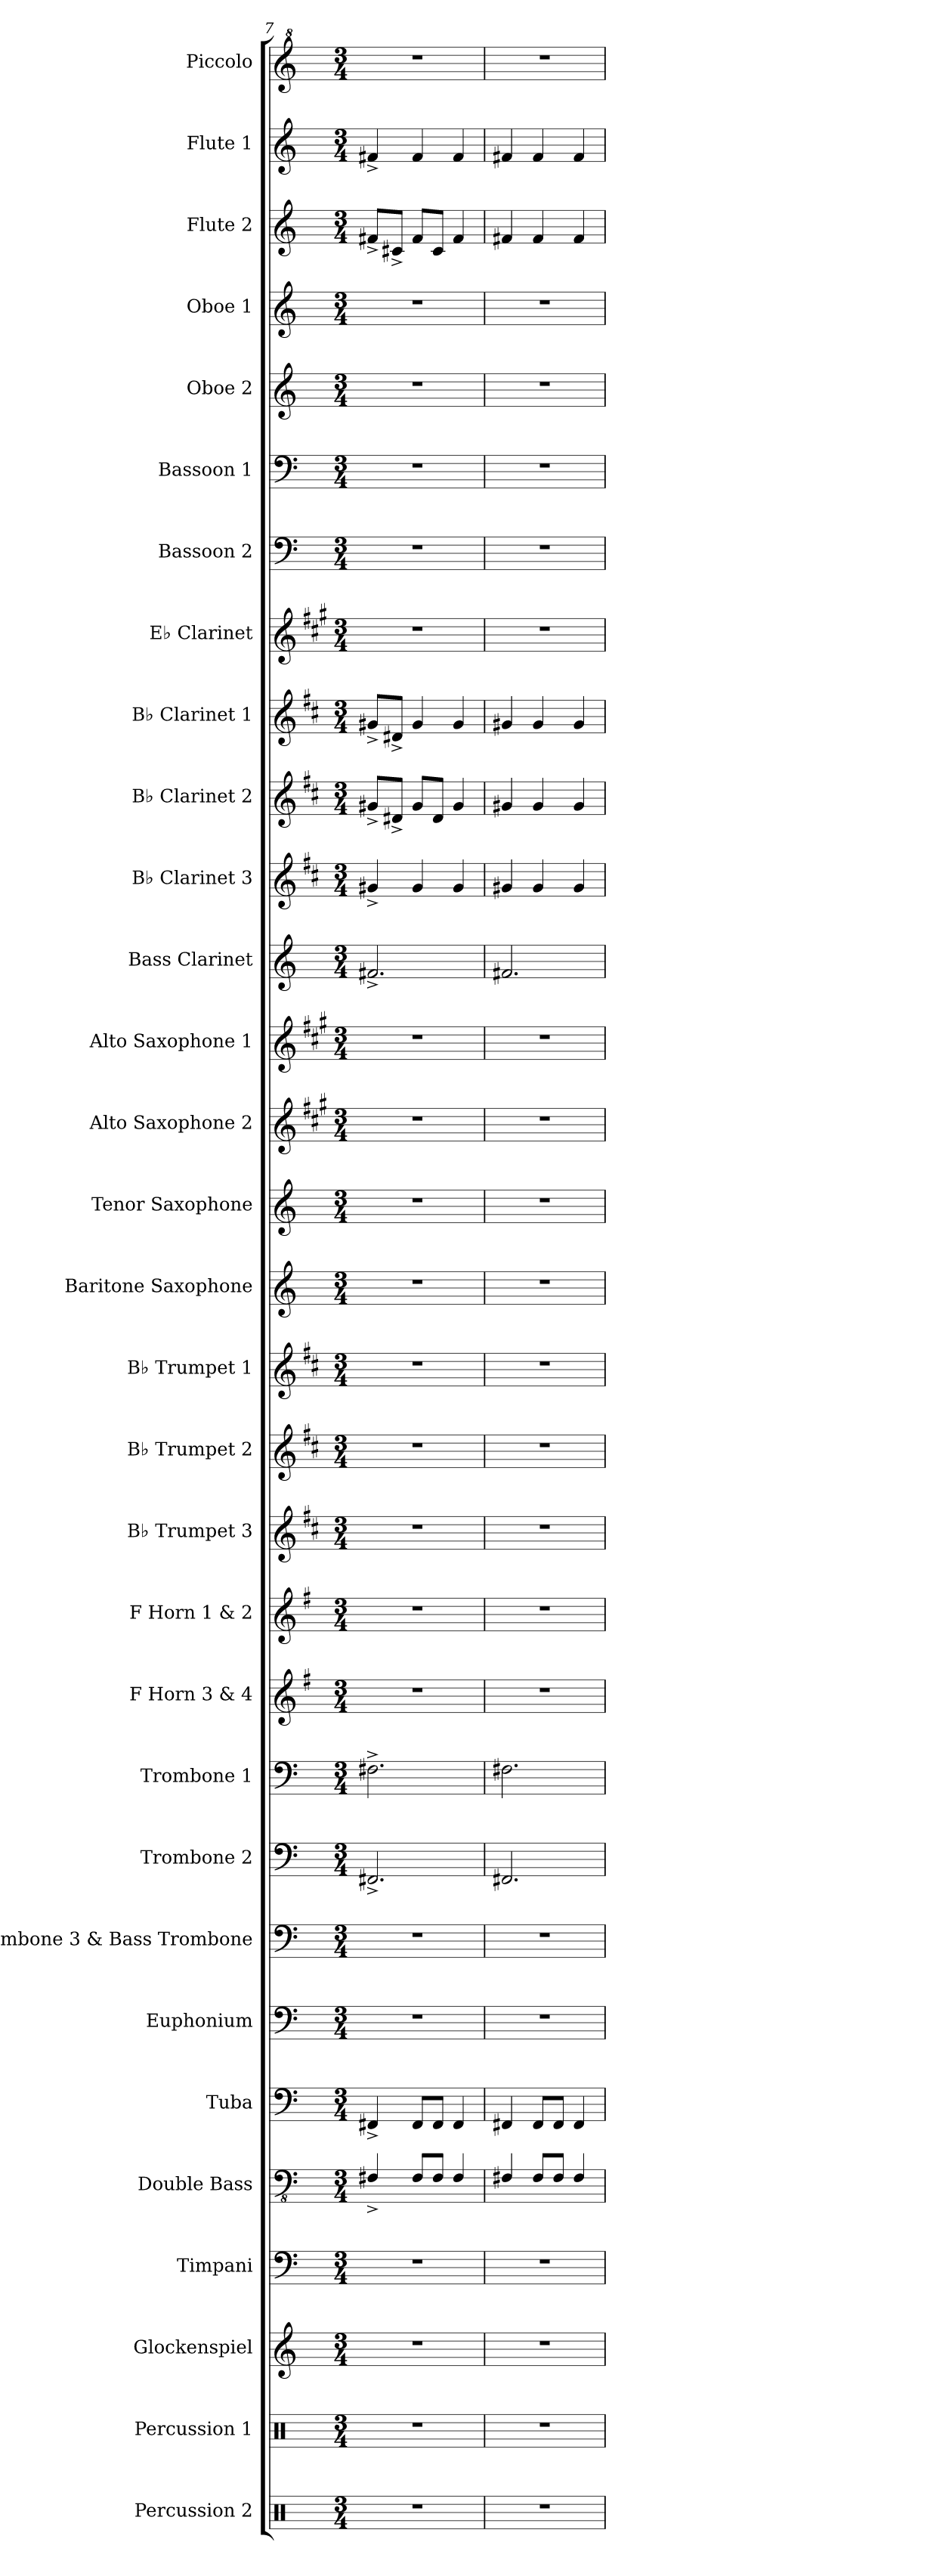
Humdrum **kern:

**kern	**kern	**kern	**kern	**kern	**kern	**kern	**kern	**kern	**kern	**kern	**kern	**kern	**kern	**kern	**kern	**kern	**kern	**kern	**kern	**kern	**kern	**kern	**kern	**kern	**kern	**kern	**kern	**kern	**kern	**kern
*part31	*part30	*part29	*part28	*part27	*part26	*part25	*part24	*part23	*part22	*part21	*part20	*part19	*part18	*part17	*part16	*part15	*part14	*part13	*part12	*part11	*part10	*part9	*part8	*part7	*part6	*part5	*part4	*part3	*part2	*part1
*staff31	*staff30	*staff29	*staff28	*staff27	*staff26	*staff25	*staff24	*staff23	*staff22	*staff21	*staff20	*staff19	*staff18	*staff17	*staff16	*staff15	*staff14	*staff13	*staff12	*staff11	*staff10	*staff9	*staff8	*staff7	*staff6	*staff5	*staff4	*staff3	*staff2	*staff1
*I"Percussion 2	*I"Percussion 1	*I"Glockenspiel	*I"Timpani	*I"Double Bass	*I"Tuba	*I"Euphonium	*I"Trombone 3 &amp; Bass Trombone	*I"Trombone 2	*I"Trombone 1	*I"F Horn 3 &amp; 4	*I"F Horn 1 &amp; 2	*I"B♭ Trumpet 3	*I"B♭ Trumpet 2	*I"B♭ Trumpet 1	*I"Baritone Saxophone	*I"Tenor Saxophone	*I"Alto Saxophone 2	*I"Alto Saxophone 1	*I"Bass Clarinet	*I"B♭ Clarinet 3	*I"B♭ Clarinet 2	*I"B♭ Clarinet 1	*I"E♭ Clarinet	*I"Bassoon 2	*I"Bassoon 1	*I"Oboe 2	*I"Oboe 1	*I"Flute 2	*I"Flute 1	*I"Piccolo
*I'Perc. 2	*I'Perc. 1	*I'Glk.	*I'Timp.	*I'Db.	*I'Tba.	*I'Euph.	*I'Tbn. 3 B. Tbn.	*I'Tbn. 2	*I'Tbn. 1	*I'F Hn. 3 4	*I'F Hn. 1 2	*I'B♭ Tpt. 3	*I'B♭ Tpt. 2	*I'B♭ Tpt. 1	*I'Bar. Sax.	*I'T. Sax.	*I'A. Sax. 2	*I'A. Sax. 1	*I'B. Cl.	*I'B♭ Cl. 3	*I'B♭ Cl. 2	*I'B♭ Cl. 1	*I'E♭ Cl.	*I'Bsn. 2	*I'Bsn. 1	*I'Ob. 2	*I'Ob. 1	*I'Fl. 2	*I'Fl. 1	*I'Picc.
*clefX	*clefX	*clefG2	*clefF4	*clefFv4	*clefF4	*clefF4	*clefF4	*clefF4	*clefF4	*clefG2	*clefG2	*clefG2	*clefG2	*clefG2	*clefG2	*clefG2	*clefG2	*clefG2	*clefG2	*clefG2	*clefG2	*clefG2	*clefG2	*clefF4	*clefF4	*clefG2	*clefG2	*clefG2	*clefG2	*clefG^2
*	*	*ITrd-14c-24	*	*ITrd7c12	*	*	*	*	*	*ITrd4c7	*ITrd4c7	*ITrd1c2	*ITrd1c2	*ITrd1c2	*ITrd12c21	*ITrd8c14	*ITrd5c9	*ITrd5c9	*ITrd8c14	*ITrd1c2	*ITrd1c2	*ITrd1c2	*ITrd-2c-3	*	*	*	*	*	*	*ITrd-7c-12
*k[]	*k[]	*k[]	*k[]	*k[]	*k[]	*k[]	*k[]	*k[]	*k[]	*k[]	*k[]	*k[]	*k[]	*k[]	*k[]	*k[]	*k[]	*k[]	*k[]	*k[]	*k[]	*k[]	*k[]	*k[]	*k[]	*k[]	*k[]	*k[]	*k[]	*k[]
*M3/4	*M3/4	*M3/4	*M3/4	*M3/4	*M3/4	*M3/4	*M3/4	*M3/4	*M3/4	*M3/4	*M3/4	*M3/4	*M3/4	*M3/4	*M3/4	*M3/4	*M3/4	*M3/4	*M3/4	*M3/4	*M3/4	*M3/4	*M3/4	*M3/4	*M3/4	*M3/4	*M3/4	*M3/4	*M3/4	*M3/4
=7	=7	=7	=7	=7	=7	=7	=7	=7	=7	=7	=7	=7	=7	=7	=7	=7	=7	=7	=7	=7	=7	=7	=7	=7	=7	=7	=7	=7	=7	=7
2.r	2.r	2.r	2.r	4FFF#X^/	4FF#X^/	2.r	2.r	2.FF#X^/	2.F#X^\	2.r	2.r	2.r	2.r	2.r	2.r	2.r	2.r	2.r	2.F#X^/	4f#X^/	8f#X^/L	8f#X^/L	2.r	2.r	2.r	2.r	2.r	8f#X^/L	4f#X^/	2.r
.	.	.	.	.	.	.	.	.	.	.	.	.	.	.	.	.	.	.	.	.	8c#X^/J	8c#X^/J	.	.	.	.	.	8c#X^/J	.	.
.	.	.	.	8FFF#/L	8FF#/L	.	.	.	.	.	.	.	.	.	.	.	.	.	.	4f#/	8f#/L	4f#/	.	.	.	.	.	8f#/L	4f#/	.
.	.	.	.	8FFF#/J	8FF#/J	.	.	.	.	.	.	.	.	.	.	.	.	.	.	.	8c#/J	.	.	.	.	.	.	8c#/J	.	.
.	.	.	.	4FFF#/	4FF#/	.	.	.	.	.	.	.	.	.	.	.	.	.	.	4f#/	4f#/	4f#/	.	.	.	.	.	4f#/	4f#/	.
=8	=8	=8	=8	=8	=8	=8	=8	=8	=8	=8	=8	=8	=8	=8	=8	=8	=8	=8	=8	=8	=8	=8	=8	=8	=8	=8	=8	=8	=8	=8
2.r	2.r	2.r	2.r	4FFF#X/	4FF#X/	2.r	2.r	2.FF#X/	2.F#X\	2.r	2.r	2.r	2.r	2.r	2.r	2.r	2.r	2.r	2.F#X/	4f#X/	4f#X/	4f#X/	2.r	2.r	2.r	2.r	2.r	4f#X/	4f#X/	2.r
.	.	.	.	8FFF#/L	8FF#/L	.	.	.	.	.	.	.	.	.	.	.	.	.	.	4f#/	4f#/	4f#/	.	.	.	.	.	4f#/	4f#/	.
.	.	.	.	8FFF#/J	8FF#/J	.	.	.	.	.	.	.	.	.	.	.	.	.	.	.	.	.	.	.	.	.	.	.	.	.
.	.	.	.	4FFF#/	4FF#/	.	.	.	.	.	.	.	.	.	.	.	.	.	.	4f#/	4f#/	4f#/	.	.	.	.	.	4f#/	4f#/	.
=	=	=	=	=	=	=	=	=	=	=	=	=	=	=	=	=	=	=	=	=	=	=	=	=	=	=	=	=	=	=
*-	*-	*-	*-	*-	*-	*-	*-	*-	*-	*-	*-	*-	*-	*-	*-	*-	*-	*-	*-	*-	*-	*-	*-	*-	*-	*-	*-	*-	*-	*-
